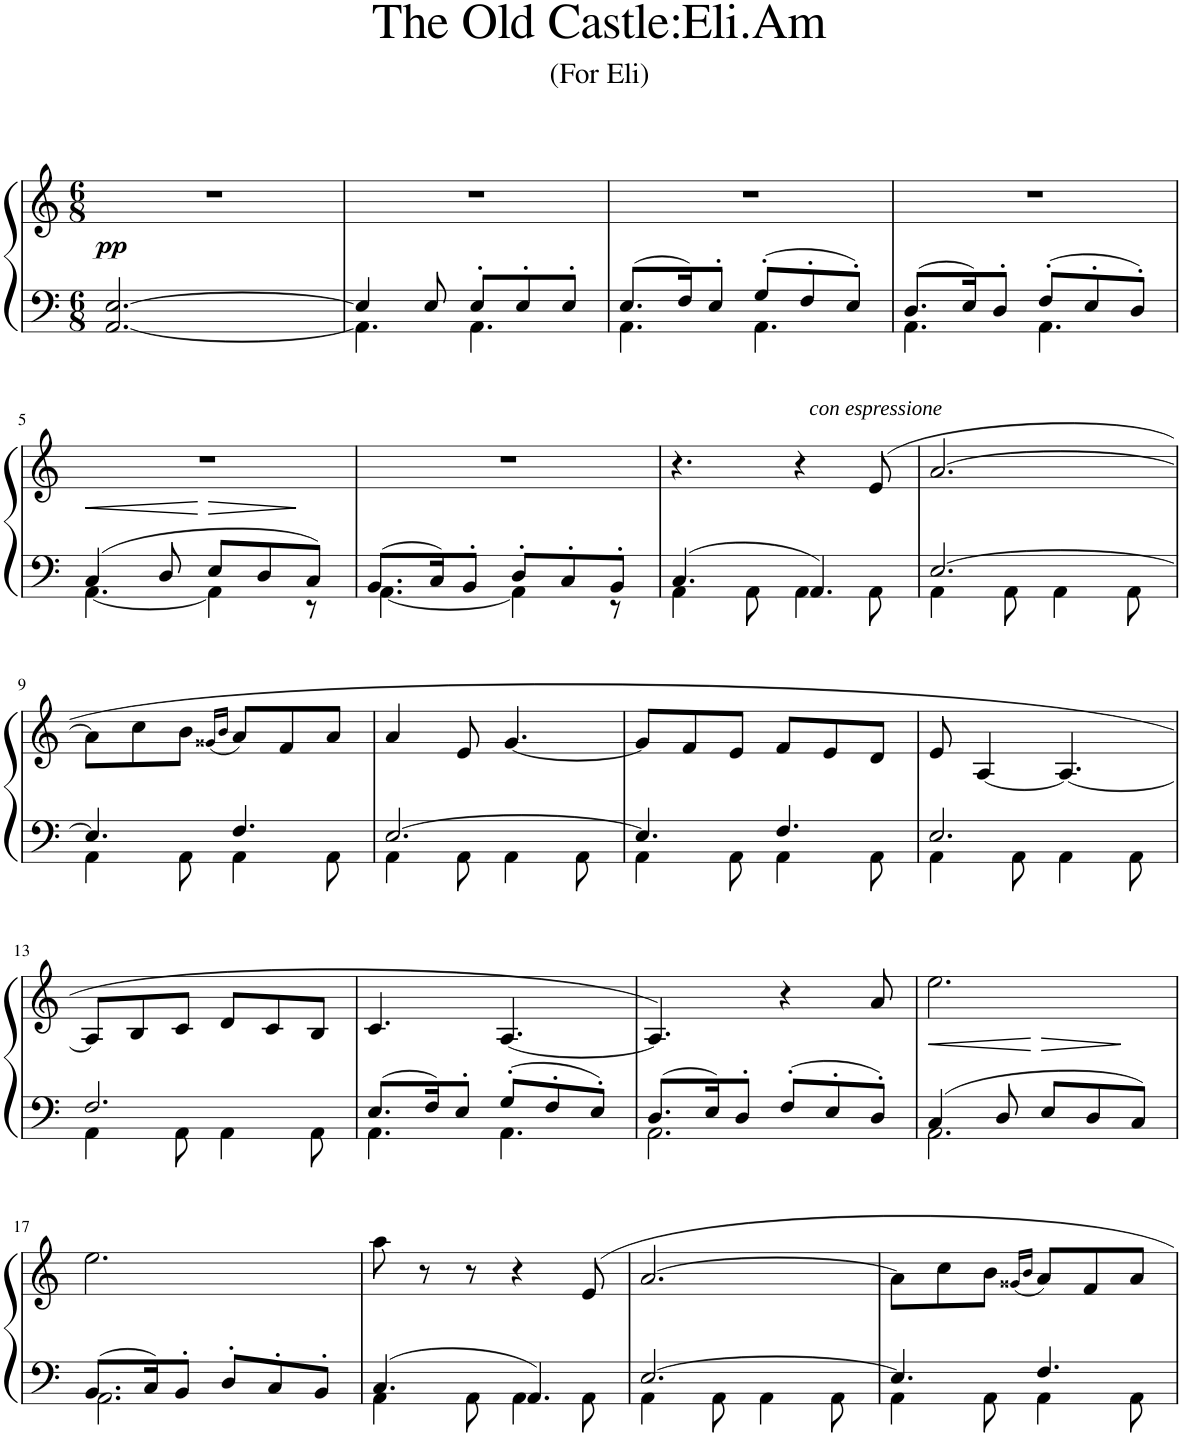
**kern	**kern	**dynam
*part1	*part1	*part1
*staff2	*staff1	*staff1/2
*I"Piano	*	*
*I'Pno.	*	*
*clefF4	*clefG2	*
*k[]	*k[]	*
*M6/8	*M6/8	*
=1	=1	=1
!	!	!LO:DY:a=2
[<2.AA/ [2.E/	2.r	pp
=2	=2	=2
*^	*	*
4E/]	4.AA\]	2.r	.
8E/	.	.	.
8E'/L	4.AA\	.	.
8E'/	.	.	.
8E'/J	.	.	.
=3	=3	=3	=3
8.E/L	4.AA\	2.r	.
16F/K	.	.	.
8E'/J	.	.	.
8G'/L	4.AA\	.	.
8F'/	.	.	.
8E'/J	.	.	.
=4	=4	=4	=4
8.D/L	4.AA\	2.r	.
16E/K	.	.	.
8D'/J	.	.	.
8F'/L	4.AA\	.	.
8E'/	.	.	.
8D'/J	.	.	.
!!LO:LB:g=z
=5	=5	=5	=5
4C/	[4.AA\	2.r	.
8D/	.	.	.
8E/L	4AA\]	.	.
8D/	.	.	.
8C/J	8r	.	.
=6	=6	=6	=6
8.BB/L	[4.AA\	2.r	.
16C/K	.	.	.
8BB'/J	.	.	.
8D'/L	4AA\]	.	.
8C'/	.	.	.
8BB'/J	8r	.	.
=7	=7	=7	=7
4.C/	4AA\	4.r	.
.	8AA\	.	.
4.AA/	4AA\	4r	.
!	!	!	!LO:DY:a
.	8AA\	(8e/	other-dynamics
=8	=8	=8	=8
[2.E/	4AA\	[2.a/	.
.	8AA\	.	.
.	4AA\	.	.
.	8AA\	.	.
!!LO:LB:g=z
=9	=9	=9	=9
4.E/]	4AA\	8a\L]	.
.	.	8cc\	.
.	8AA\	8b\J	.
.	.	(16qg##X/LL	.
.	.	16qb/JJ	.
4.F/	4AA\	8a/L)	.
.	.	8f/	.
.	8AA\	8a/J	.
=10	=10	=10	=10
[2.E/	4AA\	4a/	.
.	8AA\	8e/	.
.	4AA\	[4.g/	.
.	8AA\	.	.
=11	=11	=11	=11
4.E/]	4AA\	8g/L]	.
.	.	8f/	.
.	8AA\	8e/J	.
4.F/	4AA\	8f/L	.
.	.	8e/	.
.	8AA\	8d/J	.
=12	=12	=12	=12
2.E/	4AA\	8e/	.
.	.	[4A/	.
.	8AA\	.	.
.	4AA\	4.A/_	.
.	8AA\	.	.
!!LO:LB:g=z
=13	=13	=13	=13
2.F/	4AA\	8A/L]	.
.	.	8B/	.
.	8AA\	8c/J	.
.	4AA\	8d/L	.
.	.	8c/	.
.	8AA\	8B/J	.
=14	=14	=14	=14
8.E/L	4.AA\	4.c/	.
16F/K	.	.	.
8E'/J	.	.	.
8G'/L	4.AA\	[4.A/	.
8F'/	.	.	.
8E'/J	.	.	.
=15	=15	=15	=15
8.D/L	2.AA\	4.A/])	.
16E/K	.	.	.
8D'/J	.	.	.
8F'/L	.	4r	.
8E'/	.	.	.
8D'/J	.	8a/	.
=16	=16	=16	=16
4C/	2.AA\	2.ee\	.
8D/	.	.	.
8E/L	.	.	.
8D/	.	.	.
8C/J	.	.	.
!!LO:LB:g=z
=17	=17	=17	=17
8.BB/L	2.AA\	2.ee\	.
16C/K	.	.	.
8BB'/J	.	.	.
8D'/L	.	.	.
8C'/	.	.	.
8BB'/J	.	.	.
=18	=18	=18	=18
4.C/	4AA\	8aa\	.
.	.	8r	.
.	8AA\	8r	.
4.AA/	4AA\	4r	.
.	8AA\	8e/	.
=19	=19	=19	=19
[2.E/	4AA\	[2.a/	.
.	8AA\	.	.
.	4AA\	.	.
.	8AA\	.	.
=20	=20	=20	=20
4.E/]	4AA\	8a\L]	.
.	.	8cc\	.
.	8AA\	8b\J	.
.	.	(16qg##X/LL	.
.	.	16qb/JJ	.
4.F/	4AA\	8a/L)	.
.	.	8f/	.
.	8AA\	8a/J	.
*v	*v	*	*
=	=	=
*-	*-	*-
